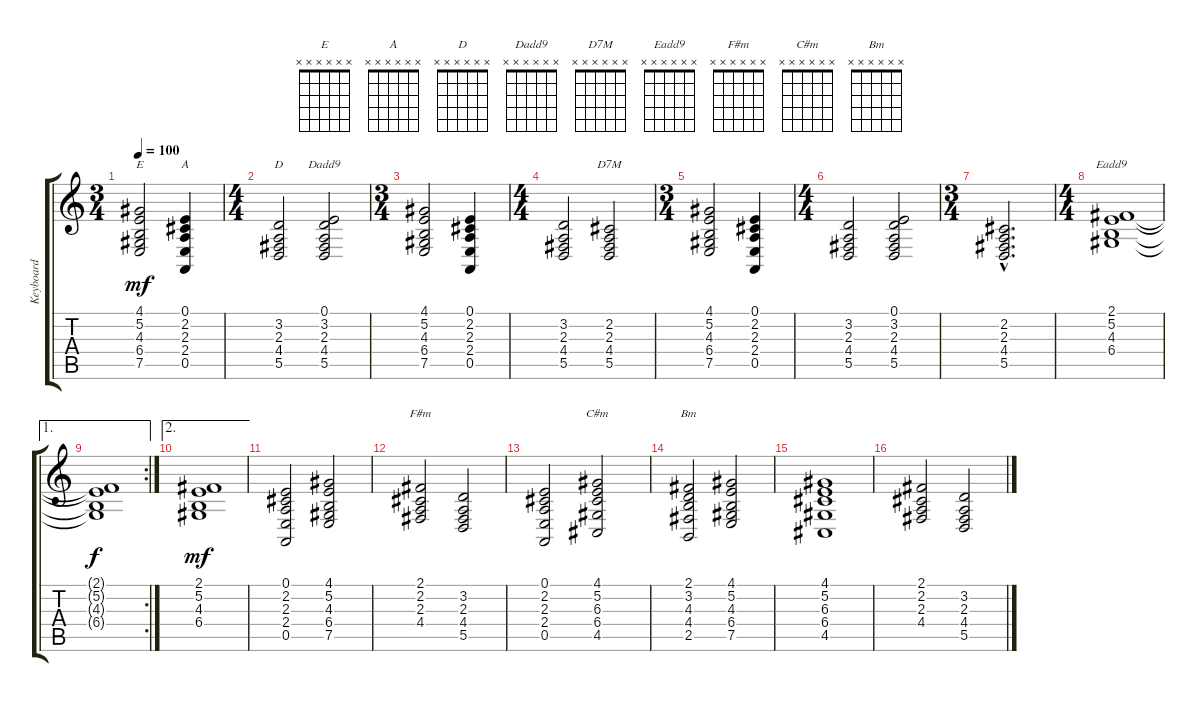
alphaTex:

\track ("Keyboard" "Keyboard") {instrument synthstrings1}
\staff {score tabs}
\tuning (E4 B3 G3 D3 A2 E2) {hide}
\chord ("E" x x x x x x) {firstfret 0}
\chord ("A" x x x x x x) {firstfret 0}
\chord ("D" x x x x x x) {firstfret 0}
\chord ("Dadd9" x x x x x x) {firstfret 0}
\chord ("D7M" x x x x x x) {firstfret 0}
\chord ("Eadd9" x x x x x x) {firstfret 0}
\chord ("F#m" x x x x x x) {firstfret 0}
\chord ("C#m" x x x x x x) {firstfret 0}
\chord ("Bm" x x x x x x) {firstfret 0}
\ts (3 4)
\tempo 100
\clef g2
\ks c
(4.1 5.2 4.3 6.4 7.5).2{ch "E" dy mf} (0.1 2.2 2.3 2.4 0.5).4{ch "A"} |
\ts (4 4)
(3.2 2.3 4.4 5.5).2{ch "D"} (0.1 3.2 2.3 4.4 5.5).2{ch "Dadd9"} |
\ts (3 4)
(4.1 5.2 4.3 6.4 7.5).2 (0.1 2.2 2.3 2.4 0.5).4 |
\ts (4 4)
(3.2 2.3 4.4 5.5).2 (2.2 2.3 4.4 5.5).2{ch "D7M"} |
\ts (3 4)
(4.1 5.2 4.3 6.4 7.5).2 (0.1 2.2 2.3 2.4 0.5).4 |
\ts (4 4)
(3.2 2.3 4.4 5.5).2 (0.1 3.2 2.3 4.4 5.5).2 |
\ts (3 4)
(2.2{hac} 2.3{hac} 4.4{hac} 5.5{hac}).2{d} |
\ts (4 4)
(2.1 5.2 4.3 6.4).1{ch "Eadd9"} |
\ae 1
\rc 2
(2.1{t} 5.2{t} 4.3{t} 6.4{t}).1{dy f} |
\ae 2
(2.1 5.2 4.3 6.4).1{dy mf} |
(0.1 2.2 2.3 2.4 0.5).2 (4.1 5.2 4.3 6.4 7.5).2 |
(2.1 2.2 2.3 4.4).2{ch "F#m"} (3.2 2.3 4.4 5.5).2 |
(0.1 2.2 2.3 2.4 0.5).2 (4.1 5.2 6.3 6.4 4.5).2{ch "C#m"} |
(2.1 3.2 4.3 4.4 2.5).2{ch "Bm"} (4.1 5.2 4.3 6.4 7.5).2 |
(4.1 5.2 6.3 6.4 4.5).1 |
(2.1 2.2 2.3 4.4).2 (3.2 2.3 4.4 5.5).2
